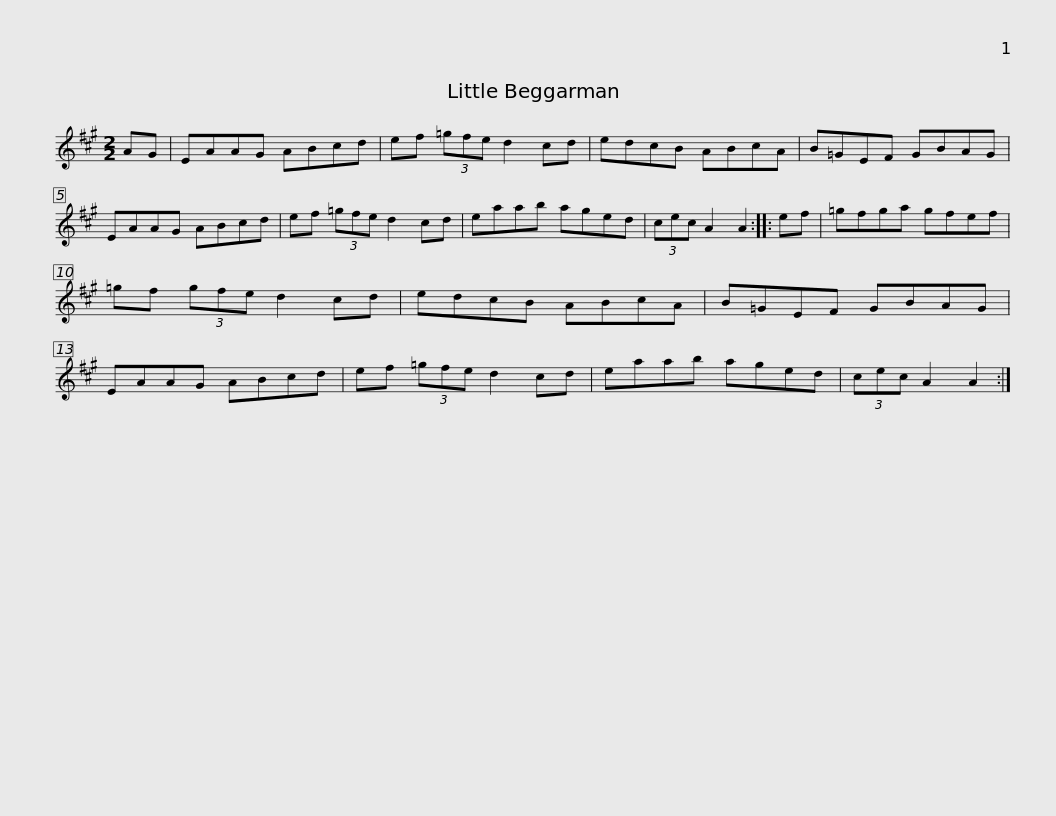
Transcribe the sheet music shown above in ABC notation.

X:1
L:1/8
M:2/2
I:linebreak $
K:A
V:1 treble
V:1
 AG | EAAG ABcd | ef (3=gfe d2 cd | edcB ABcA | B=GEF GBAG | %5
 EAAG ABcd |$ ef (3=gfe d2 cd | eaab aged | (3cec A2 A2 :: ef | %10
 =gfga gfef | =gf (3gfe d2 cd |$ edcB ABcA | B=GEF GBAG | EAAG ABcd | %15
 ef (3=gfe d2 cd | eaab aged |$ (3cec A2 A2 :| %18
